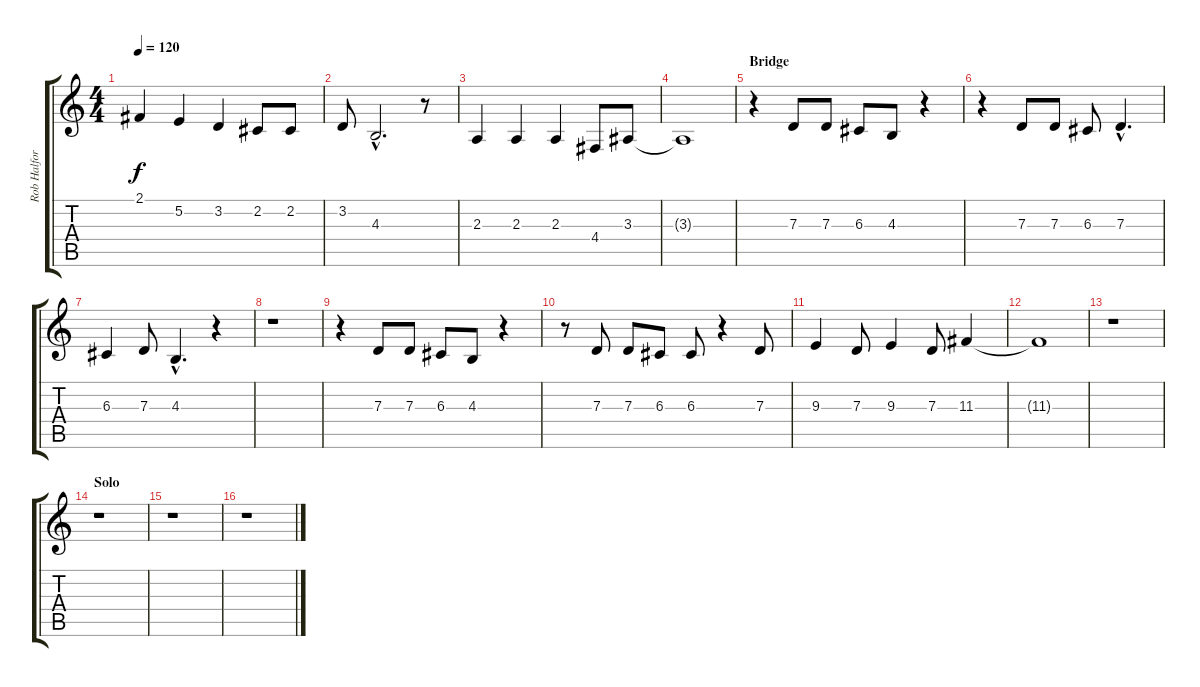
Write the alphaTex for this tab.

\track ("Rob Halford" "Rob Halfor") {instrument clarinet}
\staff {score tabs}
\tuning (E4 B3 G3 D3 A2 E2) {hide}
\ts (4 4)
\tempo 120
\clef g2
\ks c
2.1.4{dy f} 5.2.4 3.2.4 2.2.8 2.2.8 |
3.2.8 4.3{hac}.2{d} r.8 |
2.3.4 2.3.4 2.3.4 4.4.8 3.3.8 |
3.3{t}.1 |
\section ("" "Bridge")
r.4 7.3.8 7.3.8 6.3.8 4.3.8 r.4 |
r.4 7.3.8 7.3.8 6.3.8 7.3{hac}.4{d} |
6.3.4 7.3.8 4.3{hac}.4{d} r.4 |
r.1 |
r.4 7.3.8 7.3.8 6.3.8 4.3.8 r.4 |
r.8 7.3.8 7.3.8 6.3.8 6.3.8 r.4 7.3.8 |
9.3.4 7.3.8 9.3.4 7.3.8 11.3.4 |
11.3{t}.1 |
r.1 |
\section ("" "Solo")
r.1 |
r.1 |
r.1
